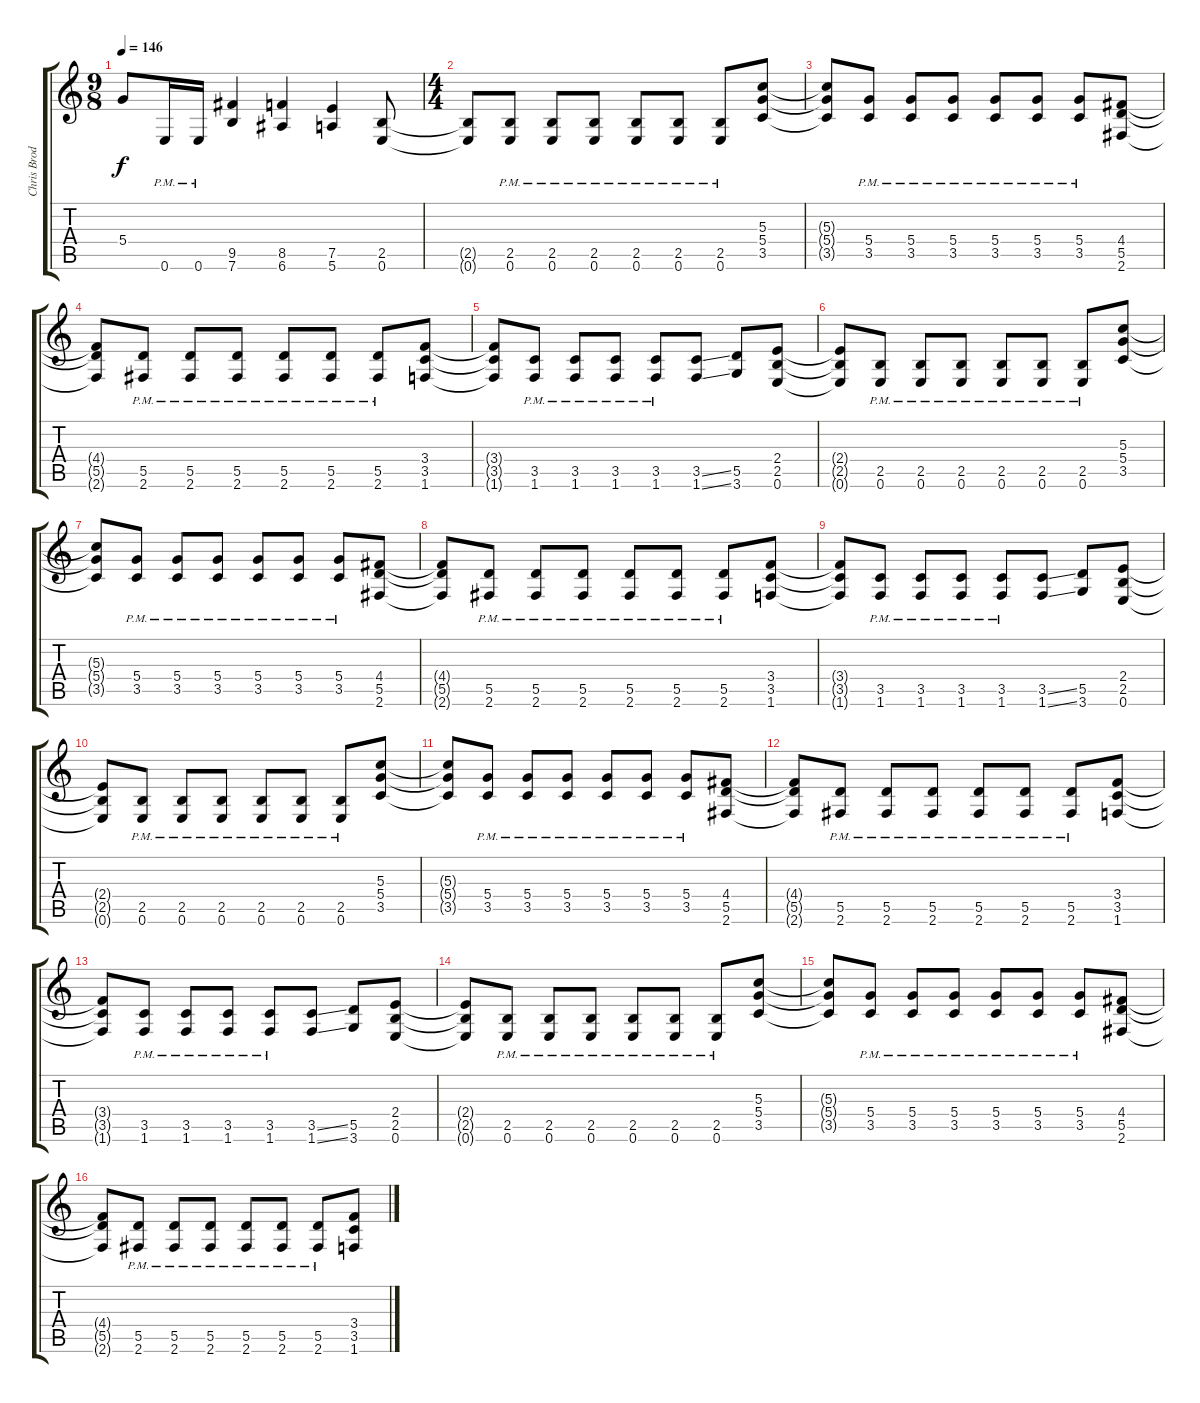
\track ("Chris Broderick Rythm Gtr." "Chris Brod") {instrument overdrivenguitar}
\staff {score tabs}
\tuning (E4 B3 G3 D3 A2 E2) {hide}
\ts (9 8)
\tempo 146
\clef g2
\ks c
5.4.8{dy f} 0.6{pm}.16 0.6{pm}.16 (9.5 7.6).4 (8.5 6.6).4 (7.5 5.6).4 (2.5 0.6).8 |
\ts (4 4)
(2.5{t} 0.6{t}).8 (2.5{pm} 0.6{pm}).8 (2.5{pm} 0.6{pm}).8 (2.5{pm} 0.6{pm}).8 (2.5{pm} 0.6{pm}).8 (2.5{pm} 0.6{pm}).8 (2.5{pm} 0.6{pm}).8 (5.3 5.4 3.5).8 |
(5.3{t} 5.4{t} 3.5{t}).8 (5.4{pm} 3.5{pm}).8 (5.4{pm} 3.5{pm}).8 (5.4{pm} 3.5{pm}).8 (5.4{pm} 3.5{pm}).8 (5.4{pm} 3.5{pm}).8 (5.4{pm} 3.5{pm}).8 (4.4 5.5 2.6).8 |
(4.4{t} 5.5{t} 2.6{t}).8 (5.5{pm} 2.6{pm}).8 (5.5{pm} 2.6{pm}).8 (5.5{pm} 2.6{pm}).8 (5.5{pm} 2.6{pm}).8 (5.5{pm} 2.6{pm}).8 (5.5{pm} 2.6{pm}).8 (3.4 3.5 1.6).8 |
(3.4{t} 3.5{t} 1.6{t}).8 (3.5{pm} 1.6{pm}).8 (3.5{pm} 1.6{pm}).8 (3.5{pm} 1.6{pm}).8 (3.5{pm} 1.6{pm}).8 (3.5{ss} 1.6{ss}).8 (5.5 3.6).8 (2.4 2.5 0.6).8 |
(2.4{t} 2.5{t} 0.6{t}).8 (2.5{pm} 0.6{pm}).8 (2.5{pm} 0.6{pm}).8 (2.5{pm} 0.6{pm}).8 (2.5{pm} 0.6{pm}).8 (2.5{pm} 0.6{pm}).8 (2.5{pm} 0.6{pm}).8 (5.3 5.4 3.5).8 |
(5.3{t} 5.4{t} 3.5{t}).8 (5.4{pm} 3.5{pm}).8 (5.4{pm} 3.5{pm}).8 (5.4{pm} 3.5{pm}).8 (5.4{pm} 3.5{pm}).8 (5.4{pm} 3.5{pm}).8 (5.4{pm} 3.5{pm}).8 (4.4 5.5 2.6).8 |
(4.4{t} 5.5{t} 2.6{t}).8 (5.5{pm} 2.6{pm}).8 (5.5{pm} 2.6{pm}).8 (5.5{pm} 2.6{pm}).8 (5.5{pm} 2.6{pm}).8 (5.5{pm} 2.6{pm}).8 (5.5{pm} 2.6{pm}).8 (3.4 3.5 1.6).8 |
(3.4{t} 3.5{t} 1.6{t}).8 (3.5{pm} 1.6{pm}).8 (3.5{pm} 1.6{pm}).8 (3.5{pm} 1.6{pm}).8 (3.5{pm} 1.6{pm}).8 (3.5{ss} 1.6{ss}).8 (5.5 3.6).8 (2.4 2.5 0.6).8 |
(2.4{t} 2.5{t} 0.6{t}).8 (2.5{pm} 0.6{pm}).8 (2.5{pm} 0.6{pm}).8 (2.5{pm} 0.6{pm}).8 (2.5{pm} 0.6{pm}).8 (2.5{pm} 0.6{pm}).8 (2.5{pm} 0.6{pm}).8 (5.3 5.4 3.5).8 |
(5.3{t} 5.4{t} 3.5{t}).8 (5.4{pm} 3.5{pm}).8 (5.4{pm} 3.5{pm}).8 (5.4{pm} 3.5{pm}).8 (5.4{pm} 3.5{pm}).8 (5.4{pm} 3.5{pm}).8 (5.4{pm} 3.5{pm}).8 (4.4 5.5 2.6).8 |
(4.4{t} 5.5{t} 2.6{t}).8 (5.5{pm} 2.6{pm}).8 (5.5{pm} 2.6{pm}).8 (5.5{pm} 2.6{pm}).8 (5.5{pm} 2.6{pm}).8 (5.5{pm} 2.6{pm}).8 (5.5{pm} 2.6{pm}).8 (3.4 3.5 1.6).8 |
(3.4{t} 3.5{t} 1.6{t}).8 (3.5{pm} 1.6{pm}).8 (3.5{pm} 1.6{pm}).8 (3.5{pm} 1.6{pm}).8 (3.5{pm} 1.6{pm}).8 (3.5{ss} 1.6{ss}).8 (5.5 3.6).8 (2.4 2.5 0.6).8 |
(2.4{t} 2.5{t} 0.6{t}).8 (2.5{pm} 0.6{pm}).8 (2.5{pm} 0.6{pm}).8 (2.5{pm} 0.6{pm}).8 (2.5{pm} 0.6{pm}).8 (2.5{pm} 0.6{pm}).8 (2.5{pm} 0.6{pm}).8 (5.3 5.4 3.5).8 |
(5.3{t} 5.4{t} 3.5{t}).8 (5.4{pm} 3.5{pm}).8 (5.4{pm} 3.5{pm}).8 (5.4{pm} 3.5{pm}).8 (5.4{pm} 3.5{pm}).8 (5.4{pm} 3.5{pm}).8 (5.4{pm} 3.5{pm}).8 (4.4 5.5 2.6).8 |
(4.4{t} 5.5{t} 2.6{t}).8 (5.5{pm} 2.6{pm}).8 (5.5{pm} 2.6{pm}).8 (5.5{pm} 2.6{pm}).8 (5.5{pm} 2.6{pm}).8 (5.5{pm} 2.6{pm}).8 (5.5{pm} 2.6{pm}).8 (3.4 3.5 1.6).8
